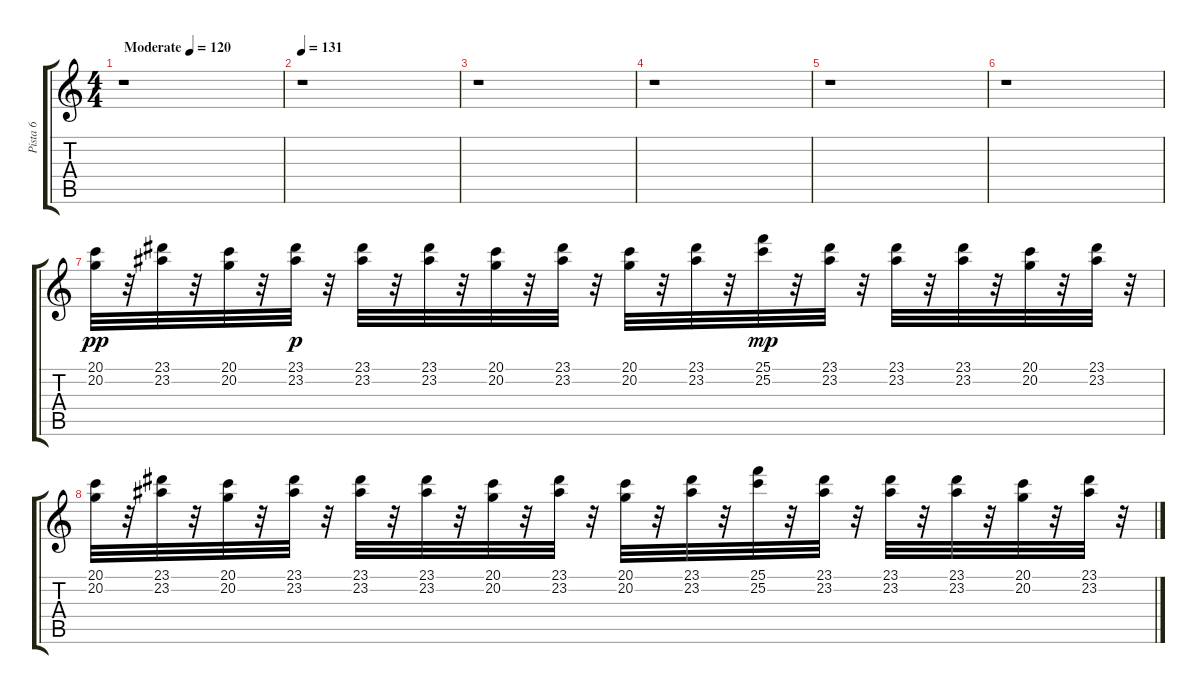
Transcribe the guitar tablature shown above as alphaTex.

\track ("Pista 6" "Pista 6") {instrument lead1square}
\staff {score tabs}
\tuning (E4 B3 G3 D3 A2 E2) {hide}
\ts (4 4)
\tempo (120 "Moderate")
\clef g2
\ks c
r.1{dy pp instrument lead1square} |
\tempo 131
r.1 |
r.1 |
r.1 |
r.1 |
r.1 |
(20.1 20.2).32 r.32 (23.1 23.2).32 r.32 (20.1 20.2).32 r.32 (23.1 23.2).32{dy p} r.32 (23.1 23.2).32 r.32 (23.1 23.2).32 r.32 (20.1 20.2).32 r.32 (23.1 23.2).32 r.32 (20.1 20.2).32 r.32 (23.1 23.2).32 r.32 (25.1 25.2).32{dy mp} r.32 (23.1 23.2).32 r.32 (23.1 23.2).32 r.32 (23.1 23.2).32 r.32 (20.1 20.2).32 r.32 (23.1 23.2).32 r.32 |
(20.1 20.2).32 r.32 (23.1 23.2).32 r.32 (20.1 20.2).32 r.32 (23.1 23.2).32 r.32 (23.1 23.2).32 r.32 (23.1 23.2).32 r.32 (20.1 20.2).32 r.32 (23.1 23.2).32 r.32 (20.1 20.2).32 r.32 (23.1 23.2).32 r.32 (25.1 25.2).32 r.32 (23.1 23.2).32 r.32 (23.1 23.2).32 r.32 (23.1 23.2).32 r.32 (20.1 20.2).32 r.32 (23.1 23.2).32 r.32
